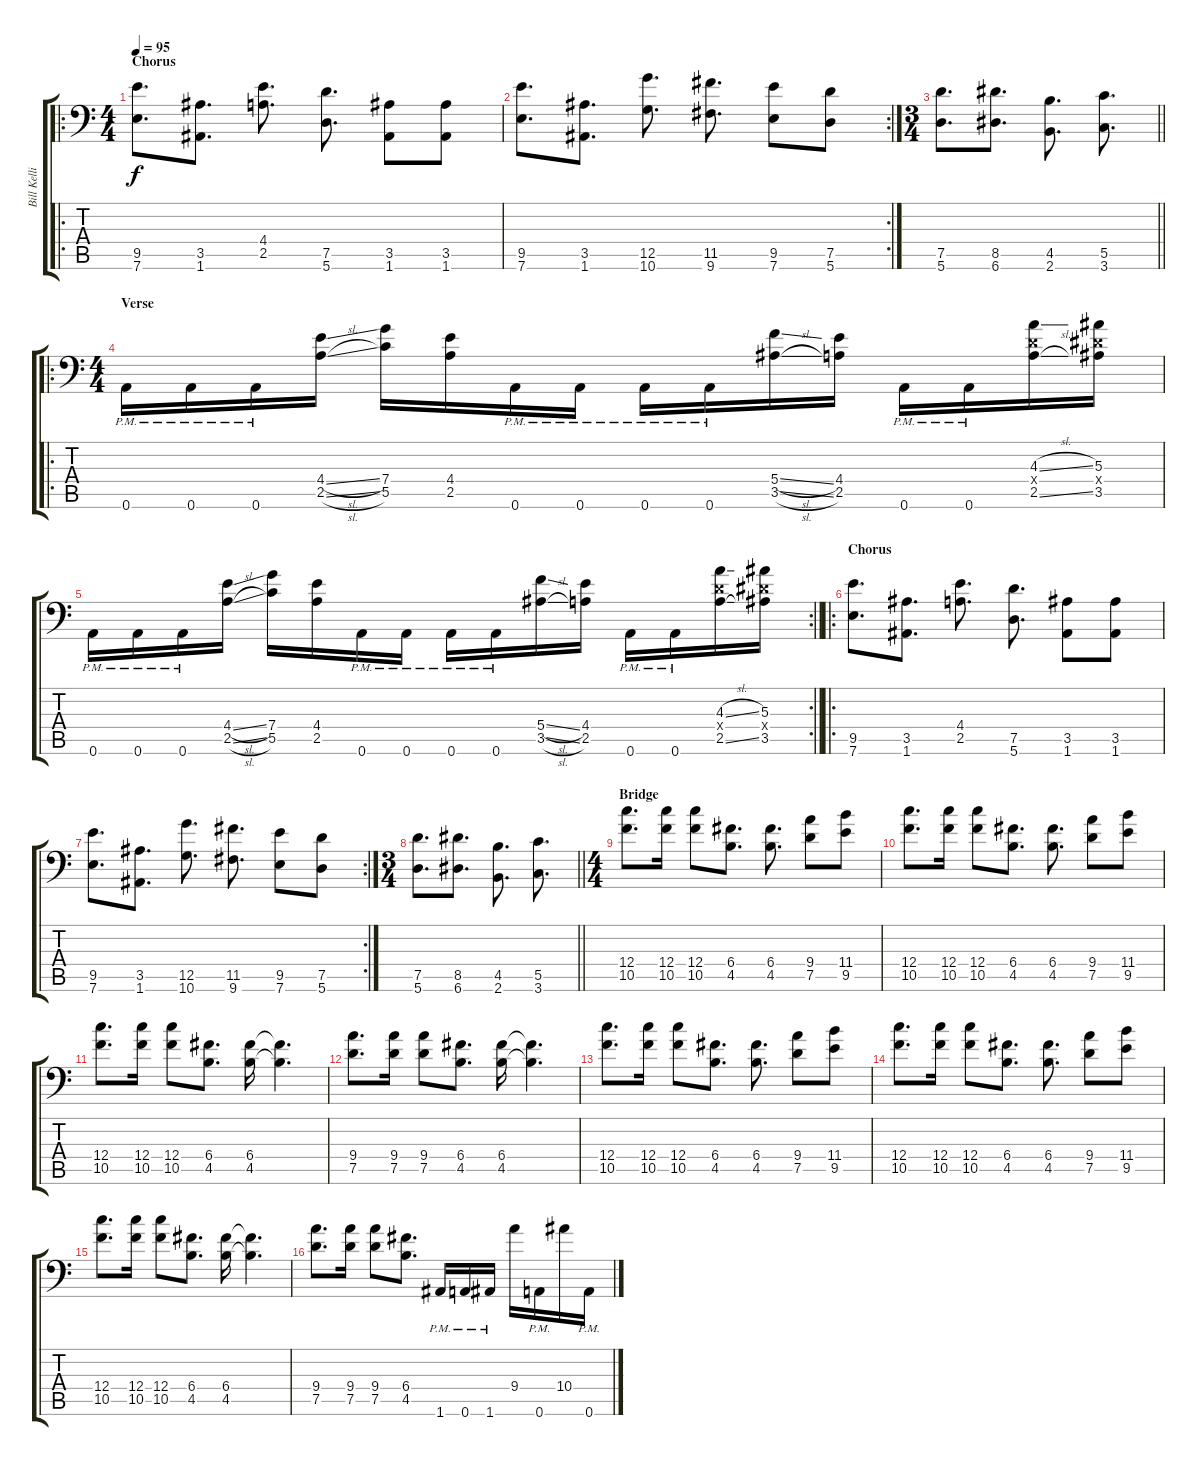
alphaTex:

\track ("Bill Kelliher" "Bill Kelli") {instrument overdrivenguitar}
\staff {score tabs}
\tuning (D4 A3 F3 C3 G2 A1) {hide}
\ro
\ts (4 4)
\section ("" "Chorus")
\tempo 95
\clef f4
\ks c
(9.5 7.6).8{d dy f} (3.5 1.6).8{d} (4.4 2.5).8{d} (7.5 5.6).8{d} (3.5 1.6).8 (3.5 1.6).8 |
\rc 2
(9.5 7.6).8{d} (3.5 1.6).8{d} (12.5 10.6).8{d} (11.5 9.6).8{d} (9.5 7.6).8 (7.5 5.6).8 |
\ts (3 4)
\barLineRight lightlight
(7.5 5.6).8{d} (8.5 6.6).8{d} (4.5 2.6).8{d} (5.5 3.6).8{d} |
\ro
\ts (4 4)
\section ("" "Verse")
0.6{pm}.16 0.6{pm}.16 0.6{pm}.16 (4.4{sl} 2.5{sl}).16 (7.4 5.5).16 (4.4 2.5).16 0.6{pm}.16 0.6{pm}.16 0.6{pm}.16 0.6{pm}.16 (5.4{sl} 3.5{sl}).16 (4.4 2.5).16 0.6{pm}.16 0.6{pm}.16 (4.3{sl} 2.4{x} 2.5{sl}).16 (5.3 3.4{x} 3.5).16 |
\rc 2
\barLineRight lightlight
0.6{pm}.16 0.6{pm}.16 0.6{pm}.16 (4.4{sl} 2.5{sl}).16 (7.4 5.5).16 (4.4 2.5).16 0.6{pm}.16 0.6{pm}.16 0.6{pm}.16 0.6{pm}.16 (5.4{sl} 3.5{sl}).16 (4.4 2.5).16 0.6{pm}.16 0.6{pm}.16 (4.3{sl} 2.4{x} 2.5{sl}).16 (5.3 3.4{x} 3.5).16 |
\ro
\section ("" "Chorus")
(9.5 7.6).8{d} (3.5 1.6).8{d} (4.4 2.5).8{d} (7.5 5.6).8{d} (3.5 1.6).8 (3.5 1.6).8 |
\rc 2
(9.5 7.6).8{d} (3.5 1.6).8{d} (12.5 10.6).8{d} (11.5 9.6).8{d} (9.5 7.6).8 (7.5 5.6).8 |
\ts (3 4)
\barLineRight lightlight
(7.5 5.6).8{d} (8.5 6.6).8{d} (4.5 2.6).8{d} (5.5 3.6).8{d} |
\ts (4 4)
\section ("" "Bridge")
(12.4 10.5).8{d} (12.4 10.5).16 (12.4 10.5).8 (6.4 4.5).8{d} (6.4 4.5).8{d} (9.4 7.5).8 (11.4 9.5).8 |
(12.4 10.5).8{d} (12.4 10.5).16 (12.4 10.5).8 (6.4 4.5).8{d} (6.4 4.5).8{d} (9.4 7.5).8 (11.4 9.5).8 |
(12.4 10.5).8{d} (12.4 10.5).16 (12.4 10.5).8 (6.4 4.5).8{d} (6.4 4.5).16 (6.4{t} 4.5{t}).4{d} |
(9.4 7.5).8{d} (9.4 7.5).16 (9.4 7.5).8 (6.4 4.5).8{d} (6.4 4.5).16 (6.4{t} 4.5{t}).4{d} |
(12.4 10.5).8{d} (12.4 10.5).16 (12.4 10.5).8 (6.4 4.5).8{d} (6.4 4.5).8{d} (9.4 7.5).8 (11.4 9.5).8 |
(12.4 10.5).8{d} (12.4 10.5).16 (12.4 10.5).8 (6.4 4.5).8{d} (6.4 4.5).8{d} (9.4 7.5).8 (11.4 9.5).8 |
(12.4 10.5).8{d} (12.4 10.5).16 (12.4 10.5).8 (6.4 4.5).8{d} (6.4 4.5).16 (6.4{t} 4.5{t}).4{d} |
(9.4 7.5).8{d} (9.4 7.5).16 (9.4 7.5).8 (6.4 4.5).8{d} 1.6{pm}.16 0.6{pm}.16 1.6{pm}.16 9.4.16 0.6{pm}.16 10.4.16 0.6{pm}.16
